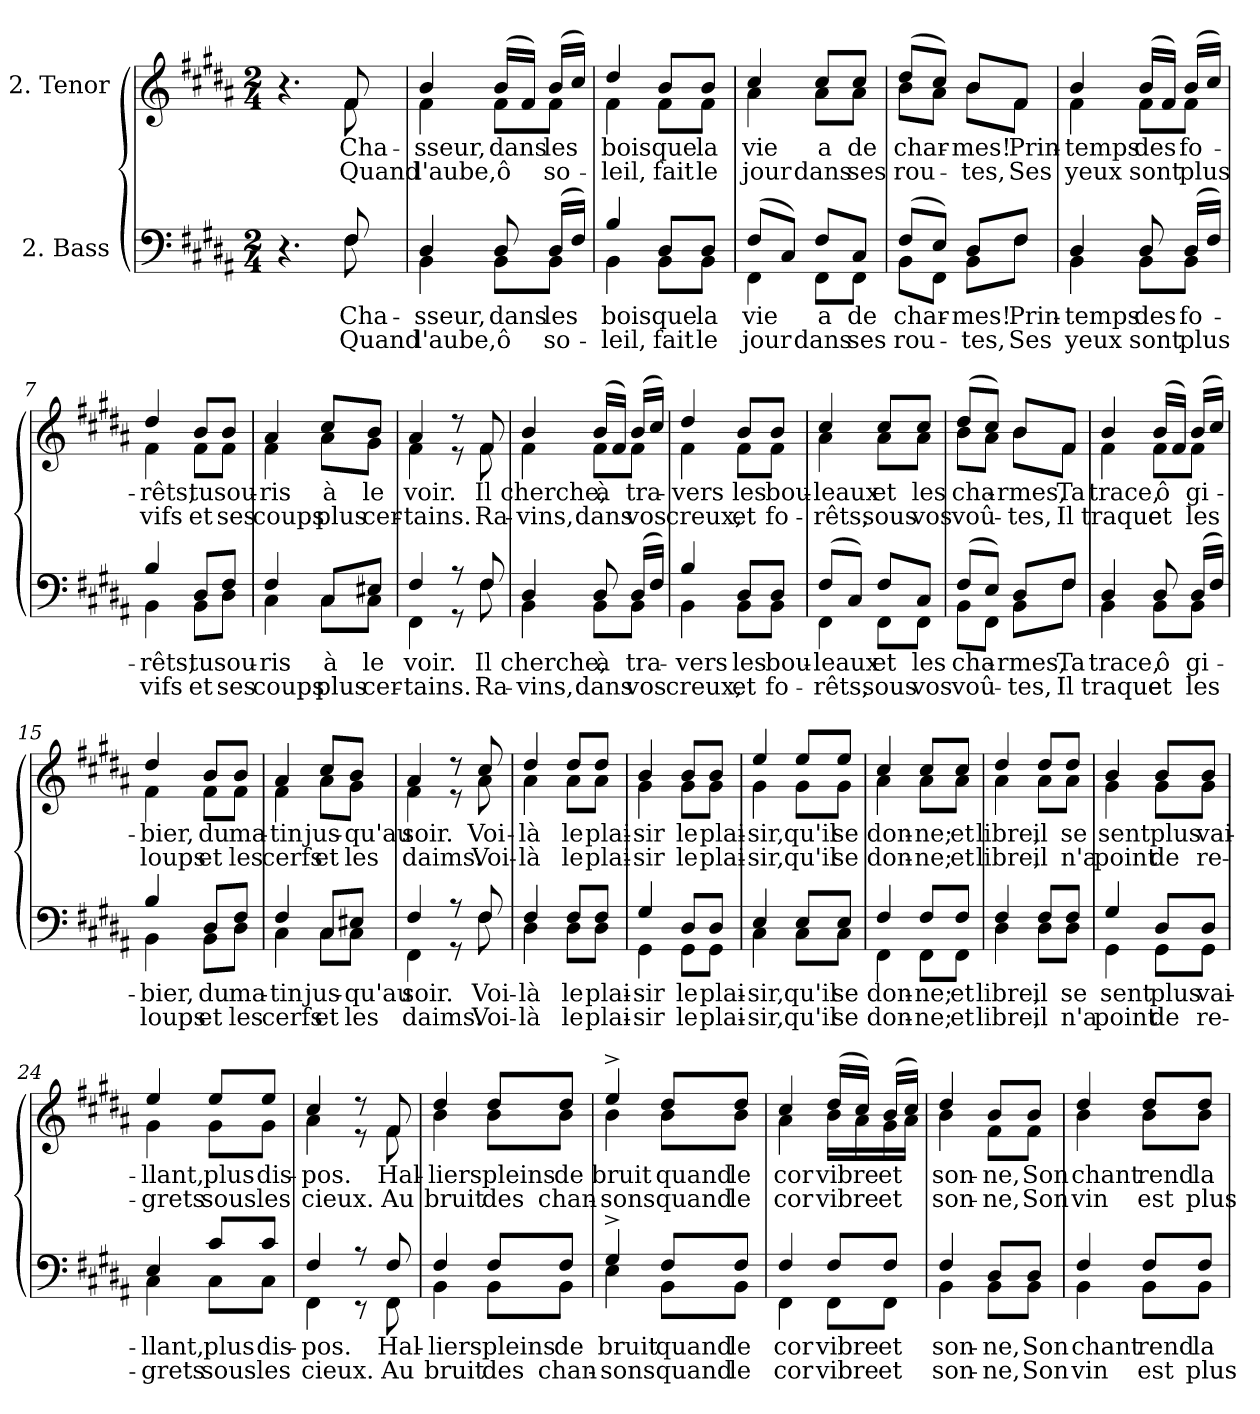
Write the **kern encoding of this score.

**kern	**text	**text	**kern	**text	**text
*part2	*part2	*part2	*part1	*part1	*part1
*staff2	*staff2	*staff2	*staff1	*staff1	*staff1
*I"2. Bass	*	*	*I"2. Tenor	*	*
*clefF4	*	*	*clefG2	*	*
*k[f#c#g#d#a#]	*	*	*k[f#c#g#d#a#]	*	*
*B:	*	*	*B:	*	*
*M2/4	*	*	*M2/4	*	*
*MM112	*	*	*MM112	*	*
=1	=1	=1	=1	=1	=1
*^	*	*	*^	*	*
4.r	4.ryy	.	.	4.r	4.ryy	.	.
!	!	!LO:LY:b	!LO:LY:b	!	!	!LO:LY:b	!LO:LY:b
8F#/	8F#\	Cha-	Quand	8f#/	8f#\	Cha-	Quand
=2	=2	=2	=2	=2	=2	=2	=2
!	!	!LO:LY:b	!LO:LY:b	!	!	!LO:LY:b	!LO:LY:b
4D#/	4BB\	-sseur,	l'aube,	4b/	4f#\	-sseur,	l'aube,
!	!	!LO:LY:b	!LO:LY:b	!	!	!LO:LY:b	!LO:LY:b
8D#/	8BB\L	dans	ô	(<16b/LL	8f#\L	dans	ô
.	.	.	.	16f#/JJ)	.	.	.
!	!	!LO:LY:b	!LO:LY:b	!	!	!LO:LY:b	!LO:LY:b
(<16D#/LL	8BB\J	les	so-	(<16b/LL	8f#\J	les	so-
16F#/JJ)	.	.	.	16cc#/JJ)	.	.	.
=3	=3	=3	=3	=3	=3	=3	=3
!	!	!LO:LY:b	!LO:LY:b	!	!	!LO:LY:b	!LO:LY:b
4B/	4BB\	bois	-leil,	4dd#/	4f#\	bois	-leil,
!	!	!LO:LY:b	!LO:LY:b	!	!	!LO:LY:b	!LO:LY:b
8D#/L	8BB\L	que	fait	8b/L	8f#\L	que	fait
!	!	!LO:LY:b	!LO:LY:b	!	!	!LO:LY:b	!LO:LY:b
8D#/J	8BB\J	la	le	8b/J	8f#\J	la	le
=4	=4	=4	=4	=4	=4	=4	=4
!	!	!LO:LY:b	!LO:LY:b	!	!	!LO:LY:b	!LO:LY:b
(<8F#/L	4FF#\	vie	jour	4cc#/	4a#\	vie	jour
8C#/J)	.	.	.	.	.	.	.
!	!	!LO:LY:b	!LO:LY:b	!	!	!LO:LY:b	!LO:LY:b
8F#/L	8FF#\L	a	dans	8cc#/L	8a#\L	a	dans
!	!	!LO:LY:b	!LO:LY:b	!	!	!LO:LY:b	!LO:LY:b
8C#/J	8FF#\J	de	ses	8cc#/J	8a#\J	de	ses
=5	=5	=5	=5	=5	=5	=5	=5
!	!	!LO:LY:b	!LO:LY:b	!	!	!LO:LY:b	!LO:LY:b
(<8F#/L	8BB\L	char-	rou-	(<8dd#/L	8b\L	char-	rou-
8E/J)	8FF#\J	.	.	8cc#/J)	8a#\J	.	.
!	!	!LO:LY:b	!LO:LY:b	!	!	!LO:LY:b	!LO:LY:b
8D#/L	8BB\L	-mes!	-tes,	8b/L	8b\L	-mes!	-tes,
!	!	!LO:LY:b	!LO:LY:b	!	!	!LO:LY:b	!LO:LY:b
8F#/J	8F#\J	Prin-	Ses	8f#/J	8f#\J	Prin-	Ses
=6	=6	=6	=6	=6	=6	=6	=6
!	!	!LO:LY:b	!LO:LY:b	!	!	!LO:LY:b	!LO:LY:b
4D#/	4BB\	-temps	yeux	4b/	4f#\	-temps	yeux
!	!	!LO:LY:b	!LO:LY:b	!	!	!LO:LY:b	!LO:LY:b
8D#/	8BB\L	des	sont	(<16b/LL	8f#\L	des	sont
.	.	.	.	16f#/JJ)	.	.	.
!	!	!LO:LY:b	!LO:LY:b	!	!	!LO:LY:b	!LO:LY:b
(<16D#/LL	8BB\J	fo-	plus	(<16b/LL	8f#\J	fo-	plus
16F#/JJ)	.	.	.	16cc#/JJ)	.	.	.
=7	=7	=7	=7	=7	=7	=7	=7
!	!	!LO:LY:b	!LO:LY:b	!	!	!LO:LY:b	!LO:LY:b
4B/	4BB\	-rêts,	vifs	4dd#/	4f#\	-rêts,	vifs
!	!	!LO:LY:b	!LO:LY:b	!	!	!LO:LY:b	!LO:LY:b
8D#/L	8BB\L	tu	et	8b/L	8f#\L	tu	et
!	!	!LO:LY:b	!LO:LY:b	!	!	!LO:LY:b	!LO:LY:b
8F#/J	8D#\J	sou-	ses	8b/J	8f#\J	sou-	ses
!!LO:LB:g=z	!!
=8	=8	=8	=8	=8	=8	=8	=8
!	!	!LO:LY:b	!LO:LY:b	!	!	!LO:LY:b	!LO:LY:b
4F#/	4C#\	-ris	coups	4a#/	4f#\	-ris	coups
!	!	!LO:LY:b	!LO:LY:b	!	!	!LO:LY:b	!LO:LY:b
8C#/L	8C#\L	à	plus	8cc#/L	8a#\L	à	plus
!	!	!LO:LY:b	!LO:LY:b	!	!	!LO:LY:b	!LO:LY:b
8E#X/J	8C#\J	le	cer-	8b/J	8g#\J	le	cer-
=9	=9	=9	=9	=9	=9	=9	=9
!	!	!LO:LY:b	!LO:LY:b	!	!	!LO:LY:b	!LO:LY:b
4F#/	4FF#\	voir.	-tains.	4a#/	4f#\	voir.	-tains.
8r	8r	.	.	8r	8r	.	.
!	!	!LO:LY:b	!LO:LY:b	!	!	!LO:LY:b	!LO:LY:b
8F#/	8F#\	Il	Ra-	8f#/	8f#\	Il	Ra-
=10	=10	=10	=10	=10	=10	=10	=10
!	!	!LO:LY:b	!LO:LY:b	!	!	!LO:LY:b	!LO:LY:b
4D#/	4BB\	cherche,	-vins,	4b/	4f#\	cherche,	-vins,
!	!	!LO:LY:b	!LO:LY:b	!	!	!LO:LY:b	!LO:LY:b
8D#/	8BB\L	à	dans	(<16b/LL	8f#\L	à	dans
.	.	.	.	16f#/JJ)	.	.	.
!	!	!LO:LY:b	!LO:LY:b	!	!	!LO:LY:b	!LO:LY:b
(<16D#/LL	8BB\J	tra-	vos	(<16b/LL	8f#\J	tra-	vos
16F#/JJ)	.	.	.	16cc#/JJ)	.	.	.
=11	=11	=11	=11	=11	=11	=11	=11
!	!	!LO:LY:b	!LO:LY:b	!	!	!LO:LY:b	!LO:LY:b
4B/	4BB\	-vers	creux,	4dd#/	4f#\	-vers	creux,
!	!	!LO:LY:b	!LO:LY:b	!	!	!LO:LY:b	!LO:LY:b
8D#/L	8BB\L	les	et	8b/L	8f#\L	les	et
!	!	!LO:LY:b	!LO:LY:b	!	!	!LO:LY:b	!LO:LY:b
8D#/J	8BB\J	bou-	fo-	8b/J	8f#\J	bou-	fo-
=12	=12	=12	=12	=12	=12	=12	=12
!	!	!LO:LY:b	!LO:LY:b	!	!	!LO:LY:b	!LO:LY:b
(<8F#/L	4FF#\	-leaux	-rêts,	4cc#/	4a#\	-leaux	-rêts,
8C#/J)	.	.	.	.	.	.	.
!	!	!LO:LY:b	!LO:LY:b	!	!	!LO:LY:b	!LO:LY:b
8F#/L	8FF#\L	et	sous	8cc#/L	8a#\L	et	sous
!	!	!LO:LY:b	!LO:LY:b	!	!	!LO:LY:b	!LO:LY:b
8C#/J	8FF#\J	les	vos	8cc#/J	8a#\J	les	vos
=13	=13	=13	=13	=13	=13	=13	=13
!	!	!LO:LY:b	!LO:LY:b	!	!	!LO:LY:b	!LO:LY:b
(<8F#/L	8BB\L	cha-	voû-	(<8dd#/L	8b\L	cha-	voû-
8E/J)	8FF#\J	.	.	8cc#/J)	8a#\J	.	.
!	!	!LO:LY:b	!LO:LY:b	!	!	!LO:LY:b	!LO:LY:b
8D#/L	8BB\L	-rmes,	-tes,	8b/L	8b\L	-rmes,	-tes,
!	!	!LO:LY:b	!LO:LY:b	!	!	!LO:LY:b	!LO:LY:b
8F#/J	8F#\J	Ta	Il	8f#/J	8f#\J	Ta	Il
!!LO:LB:g=z	!!
=14	=14	=14	=14	=14	=14	=14	=14
!	!	!LO:LY:b	!LO:LY:b	!	!	!LO:LY:b	!LO:LY:b
4D#/	4BB\	trace,	traque	4b/	4f#\	trace,	traque
!	!	!LO:LY:b	!LO:LY:b	!	!	!LO:LY:b	!LO:LY:b
8D#/	8BB\L	ô	et	(<16b/LL	8f#\L	ô	et
.	.	.	.	16f#/JJ)	.	.	.
!	!	!LO:LY:b	!LO:LY:b	!	!	!LO:LY:b	!LO:LY:b
(<16D#/LL	8BB\J	gi-	les	(<16b/LL	8f#\J	gi-	les
16F#/JJ)	.	.	.	16cc#/JJ)	.	.	.
=15	=15	=15	=15	=15	=15	=15	=15
!	!	!LO:LY:b	!LO:LY:b	!	!	!LO:LY:b	!LO:LY:b
4B/	4BB\	-bier,	loups	4dd#/	4f#\	-bier,	loups
!	!	!LO:LY:b	!LO:LY:b	!	!	!LO:LY:b	!LO:LY:b
8D#/L	8BB\L	du	et	8b/L	8f#\L	du	et
!	!	!LO:LY:b	!LO:LY:b	!	!	!LO:LY:b	!LO:LY:b
8F#/J	8D#\J	ma-	les	8b/J	8f#\J	ma-	les
=16	=16	=16	=16	=16	=16	=16	=16
!	!	!LO:LY:b	!LO:LY:b	!	!	!LO:LY:b	!LO:LY:b
4F#/	4C#\	-tin	cerfs	4a#/	4f#\	-tin	cerfs
!	!	!LO:LY:b	!LO:LY:b	!	!	!LO:LY:b	!LO:LY:b
8C#/L	8C#\L	jus-	et	8cc#/L	8a#\L	jus-	et
!	!	!LO:LY:b	!LO:LY:b	!	!	!LO:LY:b	!LO:LY:b
8E#X/J	8C#\J	-qu'au	les	8b/J	8g#\J	-qu'au	les
=17	=17	=17	=17	=17	=17	=17	=17
!	!	!LO:LY:b	!LO:LY:b	!	!	!LO:LY:b	!LO:LY:b
4F#/	4FF#\	soir.	daims.	4a#/	4f#\	soir.	daims.
8r	8r	.	.	8r	8r	.	.
!	!	!LO:LY:b	!LO:LY:b	!	!	!LO:LY:b	!LO:LY:b
8F#/	8F#\	Voi-	Voi-	8cc#/	8a#\	Voi-	Voi-
=18	=18	=18	=18	=18	=18	=18	=18
!	!	!LO:LY:b	!LO:LY:b	!	!	!LO:LY:b	!LO:LY:b
4F#/	4D#\	-là	-là	4dd#/	4a#\	-là	-là
!	!	!LO:LY:b	!LO:LY:b	!	!	!LO:LY:b	!LO:LY:b
8F#/L	8D#\L	le	le	8dd#/L	8a#\L	le	le
!	!	!LO:LY:b	!LO:LY:b	!	!	!LO:LY:b	!LO:LY:b
8F#/J	8D#\J	plai-	plai-	8dd#/J	8a#\J	plai-	plai-
=19	=19	=19	=19	=19	=19	=19	=19
!	!	!LO:LY:b	!LO:LY:b	!	!	!LO:LY:b	!LO:LY:b
4G#/	4GG#\	-sir	-sir	4b/	4g#\	-sir	-sir
!	!	!LO:LY:b	!LO:LY:b	!	!	!LO:LY:b	!LO:LY:b
8D#/L	8GG#\L	le	le	8b/L	8g#\L	le	le
!	!	!LO:LY:b	!LO:LY:b	!	!	!LO:LY:b	!LO:LY:b
8D#/J	8GG#\J	plai-	plai-	8b/J	8g#\J	plai-	plai-
=20	=20	=20	=20	=20	=20	=20	=20
!	!	!LO:LY:b	!LO:LY:b	!	!	!LO:LY:b	!LO:LY:b
4E/	4C#\	-sir,	-sir,	4ee/	4g#\	-sir,	-sir,
!	!	!LO:LY:b	!LO:LY:b	!	!	!LO:LY:b	!LO:LY:b
8E/L	8C#\L	qu'il	qu'il	8ee/L	8g#\L	qu'il	qu'il
!	!	!LO:LY:b	!LO:LY:b	!	!	!LO:LY:b	!LO:LY:b
8E/J	8C#\J	se	se	8ee/J	8g#\J	se	se
=21	=21	=21	=21	=21	=21	=21	=21
!	!	!LO:LY:b	!LO:LY:b	!	!	!LO:LY:b	!LO:LY:b
4F#/	4FF#\	don-	don-	4cc#/	4a#\	don-	don-
!	!	!LO:LY:b	!LO:LY:b	!	!	!LO:LY:b	!LO:LY:b
8F#/L	8FF#\L	-ne;	-ne;	8cc#/L	8a#\L	-ne;	-ne;
!	!	!LO:LY:b	!LO:LY:b	!	!	!LO:LY:b	!LO:LY:b
8F#/J	8FF#\J	et	et	8cc#/J	8a#\J	et	et
!!LO:LB:g=z	!!
=22	=22	=22	=22	=22	=22	=22	=22
!	!	!LO:LY:b	!LO:LY:b	!	!	!LO:LY:b	!LO:LY:b
4F#/	4D#\	libre,	libre,	4dd#/	4a#\	libre,	libre,
!	!	!LO:LY:b	!LO:LY:b	!	!	!LO:LY:b	!LO:LY:b
8F#/L	8D#\L	il	il	8dd#/L	8a#\L	il	il
!	!	!LO:LY:b	!LO:LY:b	!	!	!LO:LY:b	!LO:LY:b
8F#/J	8D#\J	se	n'a	8dd#/J	8a#\J	se	n'a
=23	=23	=23	=23	=23	=23	=23	=23
!	!	!LO:LY:b	!LO:LY:b	!	!	!LO:LY:b	!LO:LY:b
4G#/	4GG#\	sent	point	4b/	4g#\	sent	point
!	!	!LO:LY:b	!LO:LY:b	!	!	!LO:LY:b	!LO:LY:b
8D#/L	8GG#\L	plus	de	8b/L	8g#\L	plus	de
!	!	!LO:LY:b	!LO:LY:b	!	!	!LO:LY:b	!LO:LY:b
8D#/J	8GG#\J	vai-	re-	8b/J	8g#\J	vai-	re-
=24	=24	=24	=24	=24	=24	=24	=24
!	!	!LO:LY:b	!LO:LY:b	!	!	!LO:LY:b	!LO:LY:b
4E/	4C#\	-llant,	-grets	4ee/	4g#\	-llant,	-grets
!	!	!LO:LY:b	!LO:LY:b	!	!	!LO:LY:b	!LO:LY:b
8c#/L	8C#\L	plus	sous	8ee/L	8g#\L	plus	sous
!	!	!LO:LY:b	!LO:LY:b	!	!	!LO:LY:b	!LO:LY:b
8c#/J	8C#\J	dis-	les	8ee/J	8g#\J	dis-	les
=25	=25	=25	=25	=25	=25	=25	=25
!	!	!LO:LY:b	!LO:LY:b	!	!	!LO:LY:b	!LO:LY:b
4F#/	4FF#\	-pos.	cieux.	4cc#/	4a#\	-pos.	cieux.
8r	8r	.	.	8r	8r	.	.
!	!	!LO:LY:b	!LO:LY:b	!	!	!LO:LY:b	!LO:LY:b
8F#/	8FF#\	Hal-	Au	8f#/	8f#\	Hal-	Au
=26	=26	=26	=26	=26	=26	=26	=26
!	!	!LO:LY:b	!LO:LY:b	!	!	!LO:LY:b	!LO:LY:b
4F#/	4BB\	-liers	bruit	4dd#/	4b\	-liers	bruit
!	!	!LO:LY:b	!LO:LY:b	!	!	!LO:LY:b	!LO:LY:b
8F#/L	8BB\L	pleins	des	8dd#/L	8b\L	pleins	des
!	!	!LO:LY:b	!LO:LY:b	!	!	!LO:LY:b	!LO:LY:b
8F#/J	8BB\J	de	chan-	8dd#/J	8b\J	de	chan-
=27	=27	=27	=27	=27	=27	=27	=27
!	!	!LO:LY:b	!LO:LY:b	!	!	!LO:LY:b	!LO:LY:b
4G#^/	4E\	bruit	-sons	4ee^/	4b\	bruit	-sons
!	!	!LO:LY:b	!LO:LY:b	!	!	!LO:LY:b	!LO:LY:b
8F#/L	8BB\L	quand	quand	8dd#/L	8b\L	quand	quand
!	!	!LO:LY:b	!LO:LY:b	!	!	!LO:LY:b	!LO:LY:b
8F#/J	8BB\J	le	le	8dd#/J	8b\J	le	le
=28	=28	=28	=28	=28	=28	=28	=28
!	!	!LO:LY:b	!LO:LY:b	!	!	!LO:LY:b	!LO:LY:b
4F#/	4FF#\	cor	cor	4cc#/	4a#\	cor	cor
!	!	!LO:LY:b	!LO:LY:b	!	!	!LO:LY:b	!LO:LY:b
8F#/L	8FF#\L	vibre	vibre	(<16dd#/LL	16b\LL	vibre	vibre
.	.	.	.	16cc#/JJ)	16a#\	.	.
!	!	!LO:LY:b	!LO:LY:b	!	!	!LO:LY:b	!LO:LY:b
8F#/J	8FF#\J	et	et	(<16b/LL	16g#\	et	et
.	.	.	.	16cc#/JJ)	16a#\JJ	.	.
!!LO:PB:g=z	!!
=29	=29	=29	=29	=29	=29	=29	=29
!	!	!LO:LY:b	!LO:LY:b	!	!	!LO:LY:b	!LO:LY:b
4F#/	4BB\	son-	son-	4dd#/	4b\	son-	son-
!	!	!LO:LY:b	!LO:LY:b	!	!	!LO:LY:b	!LO:LY:b
8D#/L	8BB\L	-ne,	-ne,	8b/L	8f#\L	-ne,	-ne,
!	!	!LO:LY:b	!LO:LY:b	!	!	!LO:LY:b	!LO:LY:b
8D#/J	8BB\J	Son	Son	8b/J	8f#\J	Son	Son
=30	=30	=30	=30	=30	=30	=30	=30
!	!	!LO:LY:b	!LO:LY:b	!	!	!LO:LY:b	!LO:LY:b
4F#/	4BB\	chant	vin	4dd#/	4b\	chant	vin
!	!	!LO:LY:b	!LO:LY:b	!	!	!LO:LY:b	!LO:LY:b
8F#/L	8BB\L	rend	est	8dd#/L	8b\L	rend	est
!	!	!LO:LY:b	!LO:LY:b	!	!	!LO:LY:b	!LO:LY:b
8F#/J	8BB\J	la	plus	8dd#/J	8b\J	la	plus
*v	*v	*	*	*	*	*	*
*	*	*	*v	*v	*	*
=	=	=	=	=	=
*-	*-	*-	*-	*-	*-
